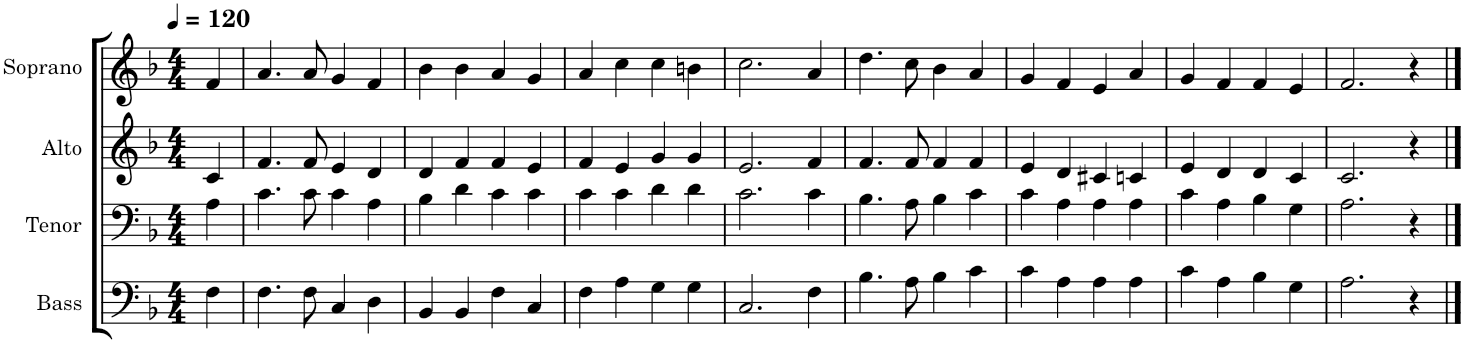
**kern	**kern	**kern	**kern
*part4	*part3	*part2	*part1
*staff4	*staff3	*staff2	*staff1
*I"Bass	*I"Tenor	*I"Alto	*I"Soprano
*I'B.	*I'T.	*I'A.	*I'S.
*clefF4	*clefF4	*clefG2	*clefG2
*k[b-]	*k[b-]	*k[b-]	*k[b-]
*M4/4	*M4/4	*M4/4	*M4/4
*MM120	*MM120	*MM120	*MM120
=	=	=	=
4F\	4A\	4c/	4f/
=1	=1	=1	=1
4.F\	4.c\	4.f/	4.a/
8F\	8c\	8f/	8a/
4C/	4c\	4e/	4g/
4D\	4A\	4d/	4f/
=2	=2	=2	=2
4BB-/	4B-\	4d/	4b-\
4BB-/	4d\	4f/	4b-\
4F\	4c\	4f/	4a/
4C/	4c\	4e/	4g/
=3	=3	=3	=3
4F\	4c\	4f/	4a/
4A\	4c\	4e/	4cc\
4G\	4d\	4g/	4cc\
4G\	4d\	4g/	4bn\
=4	=4	=4	=4
2.C/	2.c\	2.e/	2.cc\
4F\	4c\	4f/	4a/
=5	=5	=5	=5
4.B-\	4.B-\	4.f/	4.dd\
8A\	8A\	8f/	8cc\
4B-\	4B-\	4f/	4b-\
4c\	4c\	4f/	4a/
=6	=6	=6	=6
4c\	4c\	4e/	4g/
4A\	4A\	4d/	4f/
4A\	4A\	4c#X/	4e/
4A\	4A\	4cn/	4a/
=7	=7	=7	=7
4c\	4c\	4e/	4g/
4A\	4A\	4d/	4f/
4B-\	4B-\	4d/	4f/
4G\	4G\	4c/	4e/
=8	=8	=8	=8
2.A\	2.A\	2.c/	2.f/
4r	4r	4r	4r
==	==	==	==
*-	*-	*-	*-
